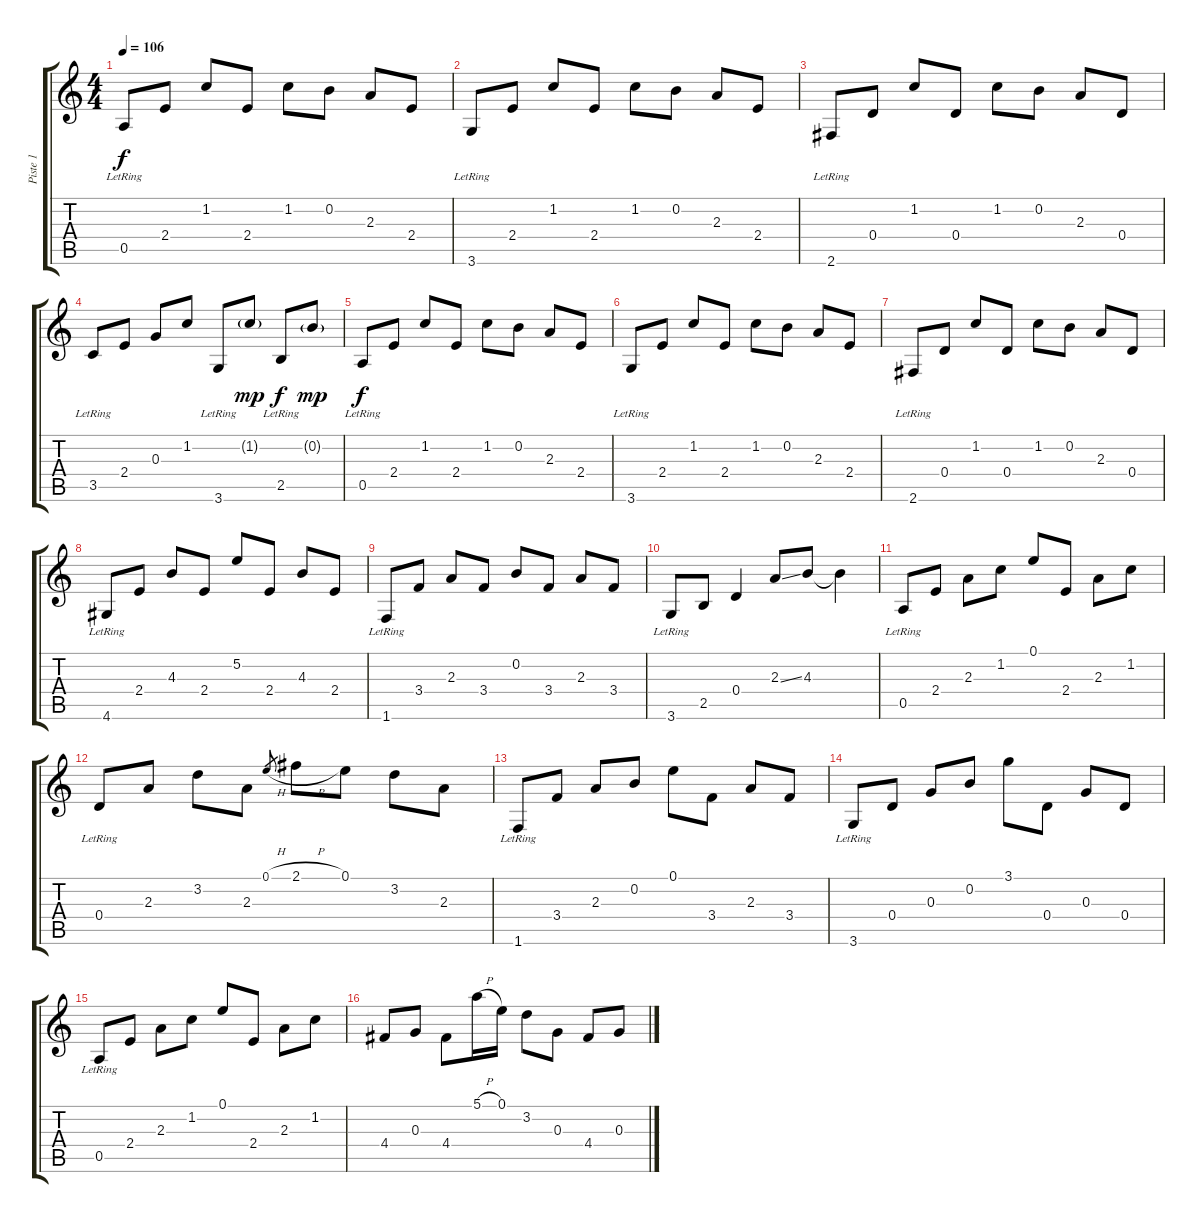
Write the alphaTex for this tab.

\track ("Piste 1" "Piste 1") {instrument acousticguitarnylon}
\staff {score tabs}
\tuning (E4 B3 G3 D3 A2 E2) {hide}
\ts (4 4)
\tempo 106
\clef g2
\ks c
0.5{lr}.8{dy f} 2.4.8 1.2.8 2.4.8 1.2.8 0.2.8 2.3.8 2.4.8 |
3.6{lr}.8 2.4.8 1.2.8 2.4.8 1.2.8 0.2.8 2.3.8 2.4.8 |
2.6{lr}.8 0.4.8 1.2.8 0.4.8 1.2.8 0.2.8 2.3.8 0.4.8 |
3.5{lr}.8 2.4.8 0.3.8 1.2.8 3.6{lr}.8 1.2{g}.8{dy mp} 2.5{lr}.8{dy f} 0.2{g}.8{dy mp} |
0.5{lr}.8{dy f} 2.4.8 1.2.8 2.4.8 1.2.8 0.2.8 2.3.8 2.4.8 |
3.6{lr}.8 2.4.8 1.2.8 2.4.8 1.2.8 0.2.8 2.3.8 2.4.8 |
2.6{lr}.8 0.4.8 1.2.8 0.4.8 1.2.8 0.2.8 2.3.8 0.4.8 |
4.6{lr}.8 2.4.8 4.3.8 2.4.8 5.2.8 2.4.8 4.3.8 2.4.8 |
1.6{lr}.8 3.4.8 2.3.8 3.4.8 0.2.8 3.4.8 2.3.8 3.4.8 |
3.6{lr}.8 2.5.8 0.4.4 2.3{ss}.8 4.3.8 4.3{t}.4 |
0.5{lr}.8 2.4.8 2.3.8 1.2.8 0.1.8 2.4.8 2.3.8 1.2.8 |
0.4{lr}.8 2.3.8 3.2.8 2.3.8 0.1{h}.8{gr} 2.1{h}.8 0.1.8 3.2.8 2.3.8 |
1.6{lr}.8 3.4.8 2.3.8 0.2.8 0.1.8 3.4.8 2.3.8 3.4.8 |
3.6{lr}.8 0.4.8 0.3.8 0.2.8 3.1.8 0.4.8 0.3.8 0.4.8 |
0.5{lr}.8 2.4.8 2.3.8 1.2.8 0.1.8 2.4.8 2.3.8 1.2.8 |
4.4.8 0.3.8 4.4.8 5.1{h}.16 0.1.16 3.2.8 0.3.8 4.4.8 0.3.8
